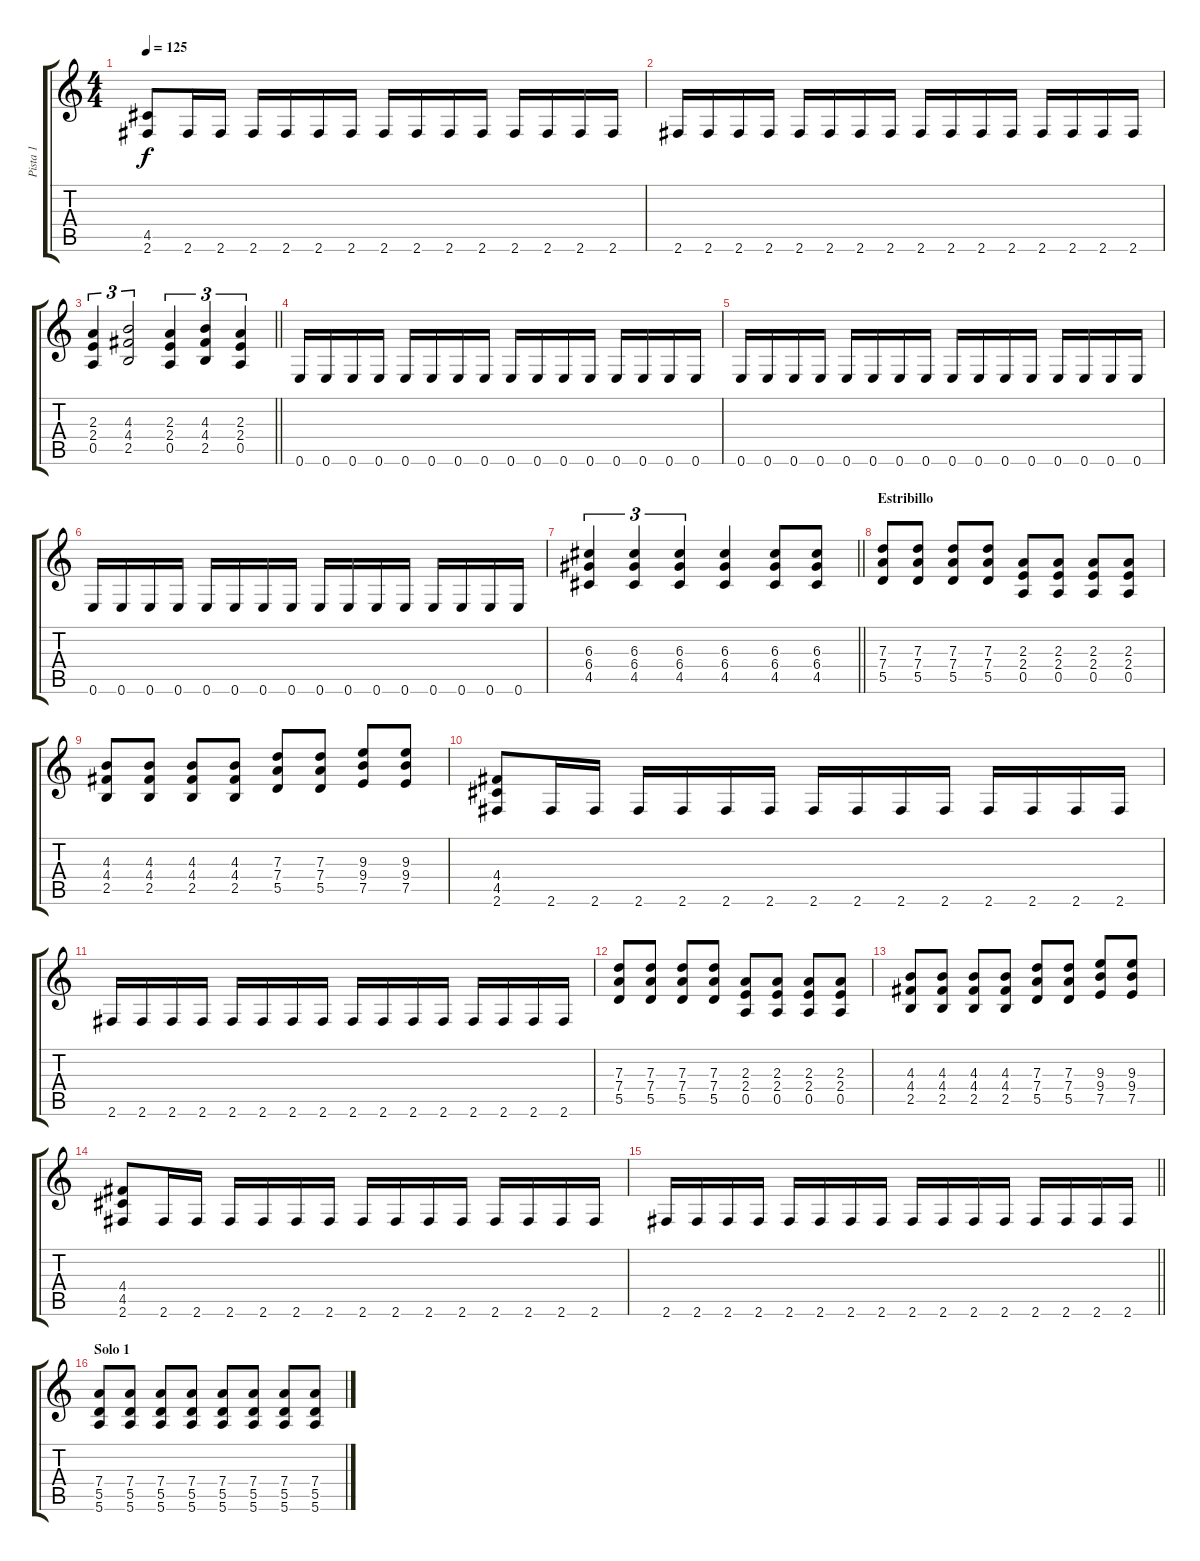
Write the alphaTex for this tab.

\track ("Pista 1" "Pista 1") {instrument distortionguitar}
\staff {score tabs}
\tuning (E4 B3 G3 D3 A2 E2) {hide}
\ts (4 4)
\tempo 125
\clef g2
\ks c
(4.5 2.6).8{dy f} 2.6.16 2.6.16 2.6.16 2.6.16 2.6.16 2.6.16 2.6.16 2.6.16 2.6.16 2.6.16 2.6.16 2.6.16 2.6.16 2.6.16 |
2.6.16 2.6.16 2.6.16 2.6.16 2.6.16 2.6.16 2.6.16 2.6.16 2.6.16 2.6.16 2.6.16 2.6.16 2.6.16 2.6.16 2.6.16 2.6.16 |
\barLineRight lightlight
(2.3 2.4 0.5).4{tu (3 2)} (4.3 4.4 2.5).2{tu (3 2)} (2.3 2.4 0.5).4{tu (3 2)} (4.3 4.4 2.5).4{tu (3 2)} (2.3 2.4 0.5).4{tu (3 2)} |
0.6.16 0.6.16 0.6.16 0.6.16 0.6.16 0.6.16 0.6.16 0.6.16 0.6.16 0.6.16 0.6.16 0.6.16 0.6.16 0.6.16 0.6.16 0.6.16 |
0.6.16 0.6.16 0.6.16 0.6.16 0.6.16 0.6.16 0.6.16 0.6.16 0.6.16 0.6.16 0.6.16 0.6.16 0.6.16 0.6.16 0.6.16 0.6.16 |
0.6.16 0.6.16 0.6.16 0.6.16 0.6.16 0.6.16 0.6.16 0.6.16 0.6.16 0.6.16 0.6.16 0.6.16 0.6.16 0.6.16 0.6.16 0.6.16 |
\barLineRight lightlight
(6.3 6.4 4.5).4{tu (3 2)} (6.3 6.4 4.5).4{tu (3 2)} (6.3 6.4 4.5).4{tu (3 2)} (6.3 6.4 4.5).4 (6.3 6.4 4.5).8 (6.3 6.4 4.5).8 |
\section ("" "Estribillo")
(7.3 7.4 5.5).8 (7.3 7.4 5.5).8 (7.3 7.4 5.5).8 (7.3 7.4 5.5).8 (2.3 2.4 0.5).8 (2.3 2.4 0.5).8 (2.3 2.4 0.5).8 (2.3 2.4 0.5).8 |
(4.3 4.4 2.5).8 (4.3 4.4 2.5).8 (4.3 4.4 2.5).8 (4.3 4.4 2.5).8 (7.3 7.4 5.5).8 (7.3 7.4 5.5).8 (9.3 9.4 7.5).8 (9.3 9.4 7.5).8 |
(4.4 4.5 2.6).8 2.6.16 2.6.16 2.6.16 2.6.16 2.6.16 2.6.16 2.6.16 2.6.16 2.6.16 2.6.16 2.6.16 2.6.16 2.6.16 2.6.16 |
2.6.16 2.6.16 2.6.16 2.6.16 2.6.16 2.6.16 2.6.16 2.6.16 2.6.16 2.6.16 2.6.16 2.6.16 2.6.16 2.6.16 2.6.16 2.6.16 |
(7.3 7.4 5.5).8 (7.3 7.4 5.5).8 (7.3 7.4 5.5).8 (7.3 7.4 5.5).8 (2.3 2.4 0.5).8 (2.3 2.4 0.5).8 (2.3 2.4 0.5).8 (2.3 2.4 0.5).8 |
(4.3 4.4 2.5).8 (4.3 4.4 2.5).8 (4.3 4.4 2.5).8 (4.3 4.4 2.5).8 (7.3 7.4 5.5).8 (7.3 7.4 5.5).8 (9.3 9.4 7.5).8 (9.3 9.4 7.5).8 |
(4.4 4.5 2.6).8 2.6.16 2.6.16 2.6.16 2.6.16 2.6.16 2.6.16 2.6.16 2.6.16 2.6.16 2.6.16 2.6.16 2.6.16 2.6.16 2.6.16 |
\barLineRight lightlight
2.6.16 2.6.16 2.6.16 2.6.16 2.6.16 2.6.16 2.6.16 2.6.16 2.6.16 2.6.16 2.6.16 2.6.16 2.6.16 2.6.16 2.6.16 2.6.16 |
\section ("" "Solo 1")
(7.4 5.5 5.6).8 (7.4 5.5 5.6).8 (7.4 5.5 5.6).8 (7.4 5.5 5.6).8 (7.4 5.5 5.6).8 (7.4 5.5 5.6).8 (7.4 5.5 5.6).8 (7.4 5.5 5.6).8
